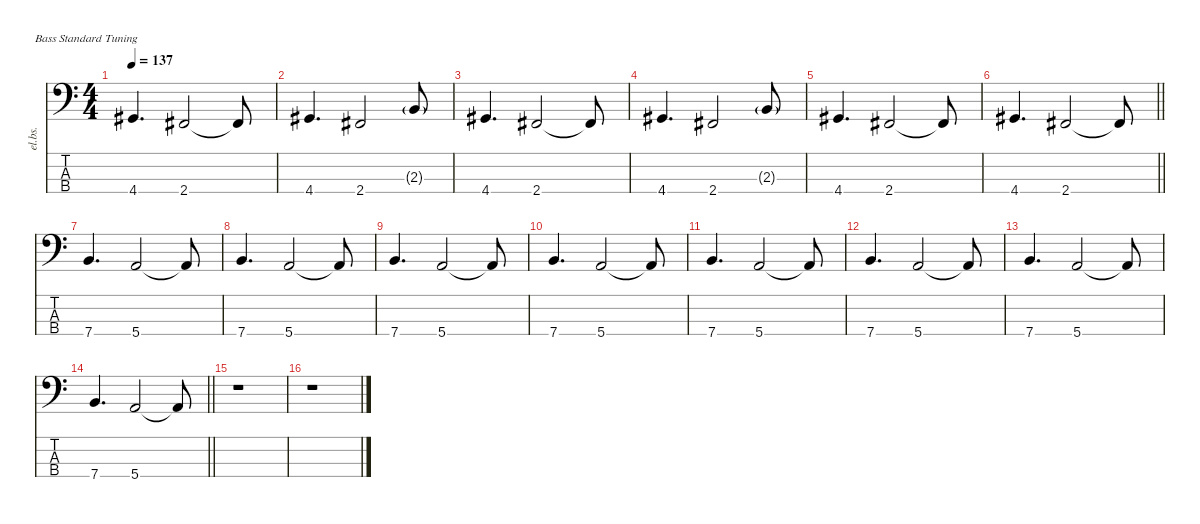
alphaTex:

\defaultSystemsLayout 4
\hideDynamics
\bracketExtendMode nobrackets
\otherSystemsTrackNameOrientation horizontal
\track ("Martin Mendez" "el.bs.") {instrument electricbassfinger}
\staff {score tabs}
\tuning (G2 D2 A1 E1)
\ts (4 4)
\tempo 137
\clef f4
\ks c
4.4{acc #}.4{d dy f beam Up} 2.4{acc #}.2{beam Up} 2.4{t acc #}.8{beam Up} |
4.4{acc #}.4{d beam Up} 2.4{acc #}.2{beam Up} 2.3{g}.8{dy mf beam Up} |
4.4{acc #}.4{d dy f beam Up} 2.4{acc #}.2{beam Up} 2.4{t acc #}.8{beam Up} |
4.4{acc #}.4{d beam Up} 2.4{acc #}.2{beam Up} 2.3{g}.8{dy mf beam Up} |
4.4{acc #}.4{d dy f beam Up} 2.4{acc #}.2{beam Up} 2.4{t acc #}.8{beam Up} |
\barLineRight lightlight
4.4{acc #}.4{d beam Up} 2.4{acc #}.2{beam Up} 2.4{t acc #}.8{beam Up} |
\section ("" "")
7.4.4{d beam Up} 5.4.2{beam Up} 5.4{t}.8{beam Up} |
7.4.4{d beam Up} 5.4.2{beam Up} 5.4{t}.8{beam Up} |
7.4.4{d beam Up} 5.4.2{beam Up} 5.4{t}.8{beam Up} |
7.4.4{d beam Up} 5.4.2{beam Up} 5.4{t}.8{beam Up} |
7.4.4{d beam Up} 5.4.2{beam Up} 5.4{t}.8{beam Up} |
7.4.4{d beam Up} 5.4.2{beam Up} 5.4{t}.8{beam Up} |
7.4.4{d beam Up} 5.4.2{beam Up} 5.4{t}.8{beam Up} |
\barLineRight lightlight
7.4.4{d beam Up} 5.4.2{beam Up} 5.4{t}.8{beam Up} |
\section ("" "")
r.1{beam Down} |
r.1{beam Down}
